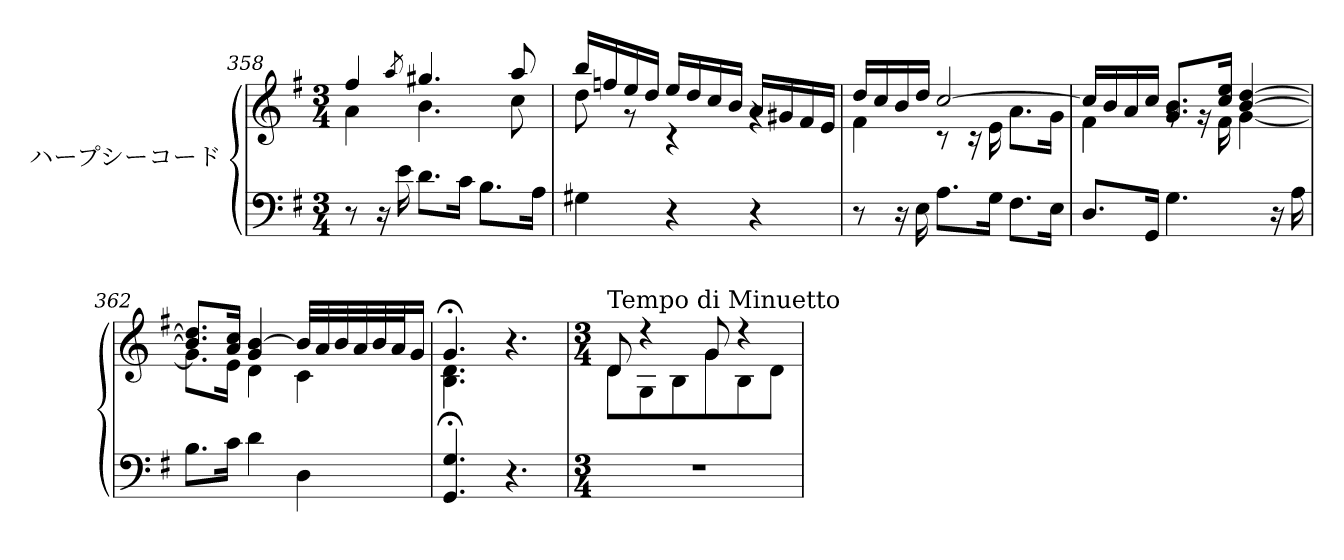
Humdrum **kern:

**kern	**kern
*part1	*part1
*staff2	*staff1
*I"ハープシーコード	*
*clefF4	*clefG2
*k[f#]	*k[f#]
*M3/4	*M3/4
=358	=358
*	*^
8r	4ff#/	4a\
16r	.	.
16e\	.	.
.	8qaa/	.
8.d\L	4.gg#X/	4.b\
16c\Jk	.	.
8.B\L	.	.
.	8aa/	8cc\
16A\Jk	.	.
=359	=359	=359
4G#X\	16bb/LL	8dd\
.	16ffn/	.
.	16ee/	8r
.	16dd/JJ	.
4r	16ee/LL	4r
.	16dd/	.
.	16cc/	.
.	16b/JJ	.
4r	16a/LL	4rg
.	16g#X/	.
.	16f#/	.
.	16e/JJ	.
!!LO:LB:g=z	!!
=360	=360	=360
8r	16dd/LL	4f#\
.	16cc/	.
16r	16b/	.
16E\	16dd/JJ	.
8.A\L	[2cc/	8r
.	.	16r
16G\Jk	.	16e\
8.F#\L	.	8.a\L
16E\Jk	.	16g\Jk
=361	=361	=361
8.D/L	16cc/LL]	4f#\
.	16b/	.
.	16a/	.
16GG/Jk	16cc/JJ	.
4.G\	8.g/ 8.b/L	8rg
.	.	16rg
.	16cc/ 16ee/Jk	16f#\
.	[4b/ [4dd/	[4g\
16r	.	.
16A\	.	.
=362	=362	=362
8.B\L	8.b/] 8.dd/]L	8.g\L]
16c\Jk	16a/ 16cc/Jk	16e\Jk
4d\	4g/ [4b/	4d\
4D\	32b/LLL]	4c\
.	32a/	.
.	32b/	.
.	32a/	.
.	32b/	.
.	32a/J	.
.	16g/JJ	.
=363	=363	=363
4.GG/; 4.G/;	4.g;</	4.B\ 4.d\
4.r	4.r	4.ryy
!!LO:PB:g=z	!!
=364	=364	=364
*M3/4	*M3/4	*
!	!LO:TX:a:t=Tempo di Minuetto	!
2.r	8d/	8d\L
.	4r	8G\
.	.	8B\
.	8g/	8g\
.	4r	8B\
.	.	8d\J
*	*v	*v
=	=
*-	*-
